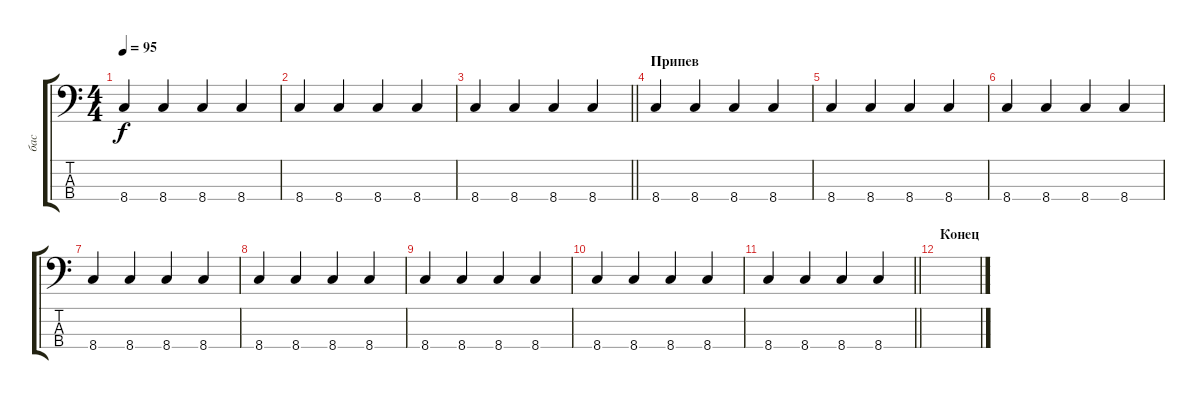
\track ("бас" "бас") {instrument electricbassfinger}
\staff {score tabs}
\tuning (G2 D2 A1 E1) {hide}
\ts (4 4)
\tempo 95
\clef f4
\ks c
8.4.4{dy f} 8.4.4 8.4.4 8.4.4 |
8.4.4 8.4.4 8.4.4 8.4.4 |
\barLineRight lightlight
8.4.4 8.4.4 8.4.4 8.4.4 |
\section ("" "Припев")
8.4.4{volume 16} 8.4.4 8.4.4 8.4.4 |
8.4.4 8.4.4 8.4.4 8.4.4 |
8.4.4 8.4.4 8.4.4 8.4.4 |
8.4.4 8.4.4 8.4.4 8.4.4 |
8.4.4 8.4.4 8.4.4 8.4.4 |
8.4.4 8.4.4 8.4.4 8.4.4 |
8.4.4 8.4.4 8.4.4 8.4.4 |
\barLineRight lightlight
8.4.4 8.4.4 8.4.4 8.4.4 |
\section ("" "Конец")
